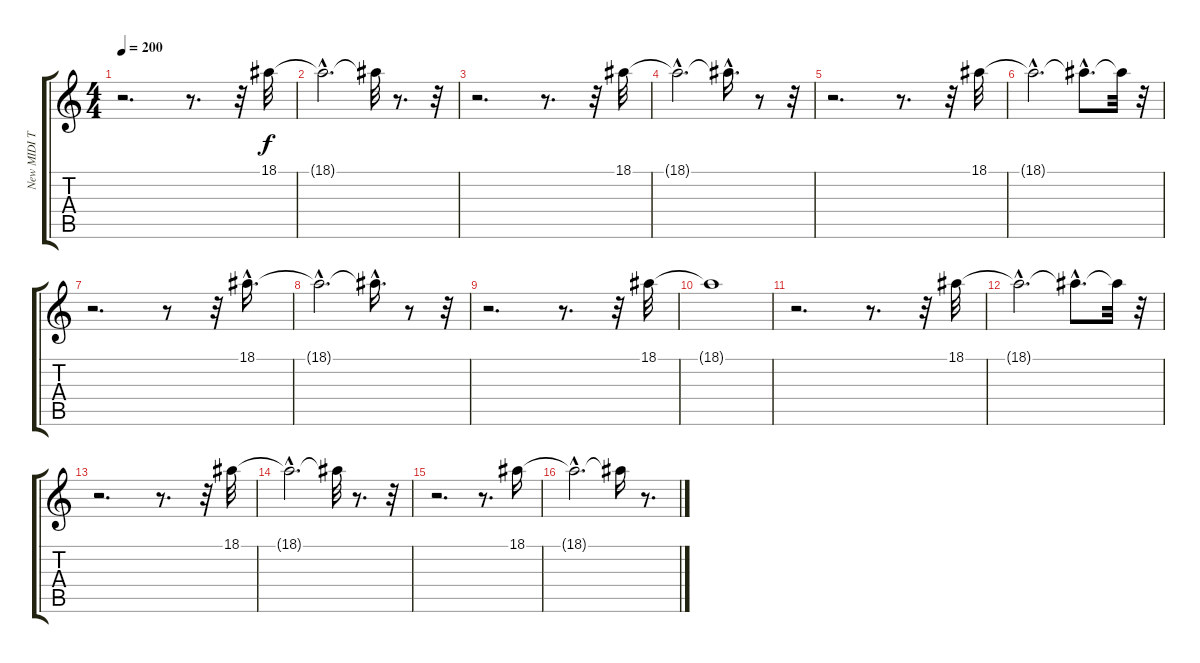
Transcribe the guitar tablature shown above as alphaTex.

\track ("New MIDI Track" "New MIDI T") {instrument tubularbells}
\staff {score tabs}
\tuning (E4 B3 G3 D3 A2 E2) {hide}
\ts (4 4)
\tempo 200
\clef g2
\ks c
r.2{d dy f} r.8{d} r.32 18.1.32 |
18.1{hac t}.2{d} 18.1{t}.32 r.8{d} r.32 |
r.2{d} r.8{d} r.32 18.1.32 |
18.1{hac t}.2{d} 18.1{hac t}.16{d} r.8 r.32 |
r.2{d} r.8{d} r.32 18.1.32 |
18.1{hac t}.2{d} 18.1{hac t}.8{d} 18.1{t}.32 r.32 |
r.2{d} r.8 r.32 18.1{hac}.16{d} |
18.1{hac t}.2{d} 18.1{hac t}.16{d} r.8 r.32 |
r.2{d} r.8{d} r.32 18.1.32 |
18.1{t}.1 |
r.2{d} r.8{d} r.32 18.1.32 |
18.1{hac t}.2{d} 18.1{hac t}.8{d} 18.1{t}.32 r.32 |
r.2{d} r.8{d} r.32 18.1.32 |
18.1{hac t}.2{d} 18.1{t}.32 r.8{d} r.32 |
r.2{d} r.8{d} 18.1.16 |
18.1{hac t}.2{d} 18.1{t}.16 r.8{d}
